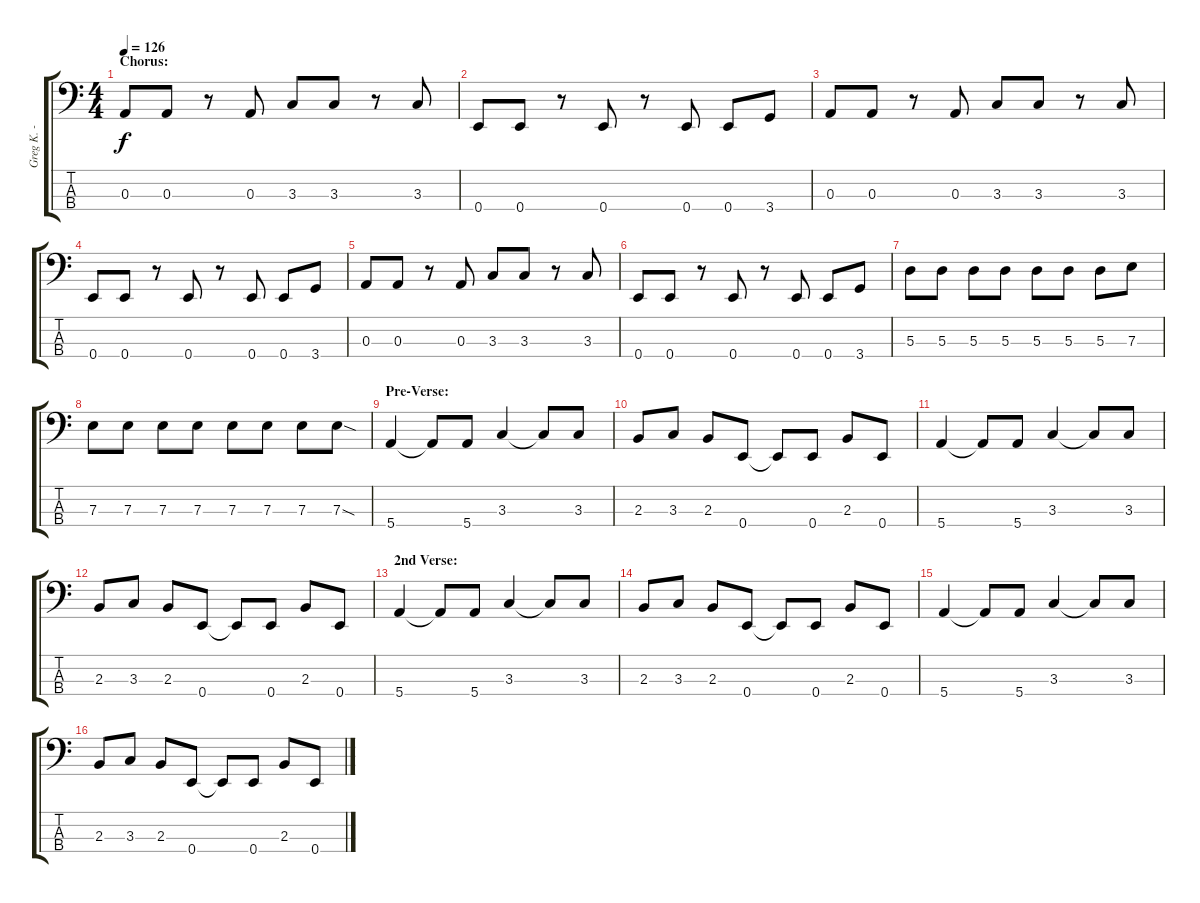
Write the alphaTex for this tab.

\track ("Greg K. - Bass" "Greg K. - ") {instrument electricbasspick}
\staff {score tabs}
\tuning (G2 D2 A1 E1) {hide}
\ts (4 4)
\section ("" "Chorus:")
\tempo 126
\clef f4
\ks c
0.3.8{dy f} 0.3.8 r.8 0.3.8 3.3.8 3.3.8 r.8 3.3.8 |
0.4.8 0.4.8 r.8 0.4.8 r.8 0.4.8 0.4.8 3.4.8 |
0.3.8 0.3.8 r.8 0.3.8 3.3.8 3.3.8 r.8 3.3.8 |
0.4.8 0.4.8 r.8 0.4.8 r.8 0.4.8 0.4.8 3.4.8 |
0.3.8 0.3.8 r.8 0.3.8 3.3.8 3.3.8 r.8 3.3.8 |
0.4.8 0.4.8 r.8 0.4.8 r.8 0.4.8 0.4.8 3.4.8 |
5.3.8 5.3.8 5.3.8 5.3.8 5.3.8 5.3.8 5.3.8 7.3.8 |
7.3.8 7.3.8 7.3.8 7.3.8 7.3.8 7.3.8 7.3.8 7.3{sod}.8 |
\section ("" "Pre-Verse:")
5.4.4 5.4{t}.8 5.4.8 3.3.4 3.3{t}.8 3.3.8 |
2.3.8 3.3.8 2.3.8 0.4.8 0.4{t}.8 0.4.8 2.3.8 0.4.8 |
5.4.4 5.4{t}.8 5.4.8 3.3.4 3.3{t}.8 3.3.8 |
2.3.8 3.3.8 2.3.8 0.4.8 0.4{t}.8 0.4.8 2.3.8 0.4.8 |
\section ("" "2nd Verse:")
5.4.4 5.4{t}.8 5.4.8 3.3.4 3.3{t}.8 3.3.8 |
2.3.8 3.3.8 2.3.8 0.4.8 0.4{t}.8 0.4.8 2.3.8 0.4.8 |
5.4.4 5.4{t}.8 5.4.8 3.3.4 3.3{t}.8 3.3.8 |
2.3.8 3.3.8 2.3.8 0.4.8 0.4{t}.8 0.4.8 2.3.8 0.4.8
